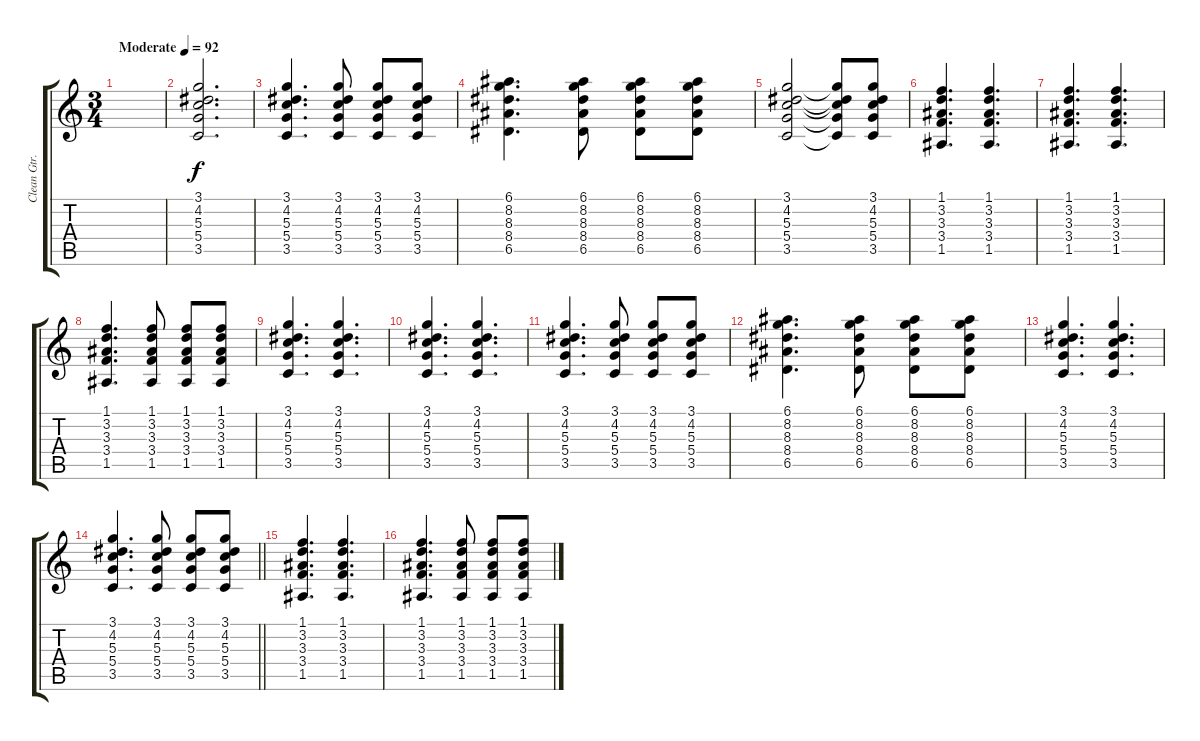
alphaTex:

\track ("Clean Gtr. 2" "Clean Gtr.") {instrument electricguitarclean}
\staff {score tabs}
\tuning (E4 B3 G3 D3 A2 E2) {hide}
\ts (3 4)
\tempo (92 "Moderate")
\clef g2
\ks c
|
(3.1 4.2 5.3 5.4 3.5).2{d} |
(3.1 4.2 5.3 5.4 3.5).4{d} (3.1 4.2 5.3 5.4 3.5).8 (3.1 4.2 5.3 5.4 3.5).8 (3.1 4.2 5.3 5.4 3.5).8 |
(6.1 8.2 8.3 8.4 6.5).4{d} (6.1 8.2 8.3 8.4 6.5).8 (6.1 8.2 8.3 8.4 6.5).8 (6.1 8.2 8.3 8.4 6.5).8 |
(3.1 4.2 5.3 5.4 3.5).2 (3.1{t} 4.2{t} 5.3{t} 5.4{t} 3.5{t}).8 (3.1 4.2 5.3 5.4 3.5).8 |
(1.1 3.2 3.3 3.4 1.5).4{d} (1.1 3.2 3.3 3.4 1.5).4{d} |
(1.1 3.2 3.3 3.4 1.5).4{d} (1.1 3.2 3.3 3.4 1.5).4{d} |
(1.1 3.2 3.3 3.4 1.5).4{d} (1.1 3.2 3.3 3.4 1.5).8 (1.1 3.2 3.3 3.4 1.5).8 (1.1 3.2 3.3 3.4 1.5).8 |
(3.1 4.2 5.3 5.4 3.5).4{d} (3.1 4.2 5.3 5.4 3.5).4{d} |
(3.1 4.2 5.3 5.4 3.5).4{d} (3.1 4.2 5.3 5.4 3.5).4{d} |
(3.1 4.2 5.3 5.4 3.5).4{d} (3.1 4.2 5.3 5.4 3.5).8 (3.1 4.2 5.3 5.4 3.5).8 (3.1 4.2 5.3 5.4 3.5).8 |
(6.1 8.2 8.3 8.4 6.5).4{d} (6.1 8.2 8.3 8.4 6.5).8 (6.1 8.2 8.3 8.4 6.5).8 (6.1 8.2 8.3 8.4 6.5).8 |
(3.1 4.2 5.3 5.4 3.5).4{d} (3.1 4.2 5.3 5.4 3.5).4{d} |
\barLineRight lightlight
(3.1 4.2 5.3 5.4 3.5).4{d} (3.1 4.2 5.3 5.4 3.5).8 (3.1 4.2 5.3 5.4 3.5).8 (3.1 4.2 5.3 5.4 3.5).8 |
(1.1 3.2 3.3 3.4 1.5).4{d} (1.1 3.2 3.3 3.4 1.5).4{d} |
(1.1 3.2 3.3 3.4 1.5).4{d} (1.1 3.2 3.3 3.4 1.5).8 (1.1 3.2 3.3 3.4 1.5).8 (1.1 3.2 3.3 3.4 1.5).8
